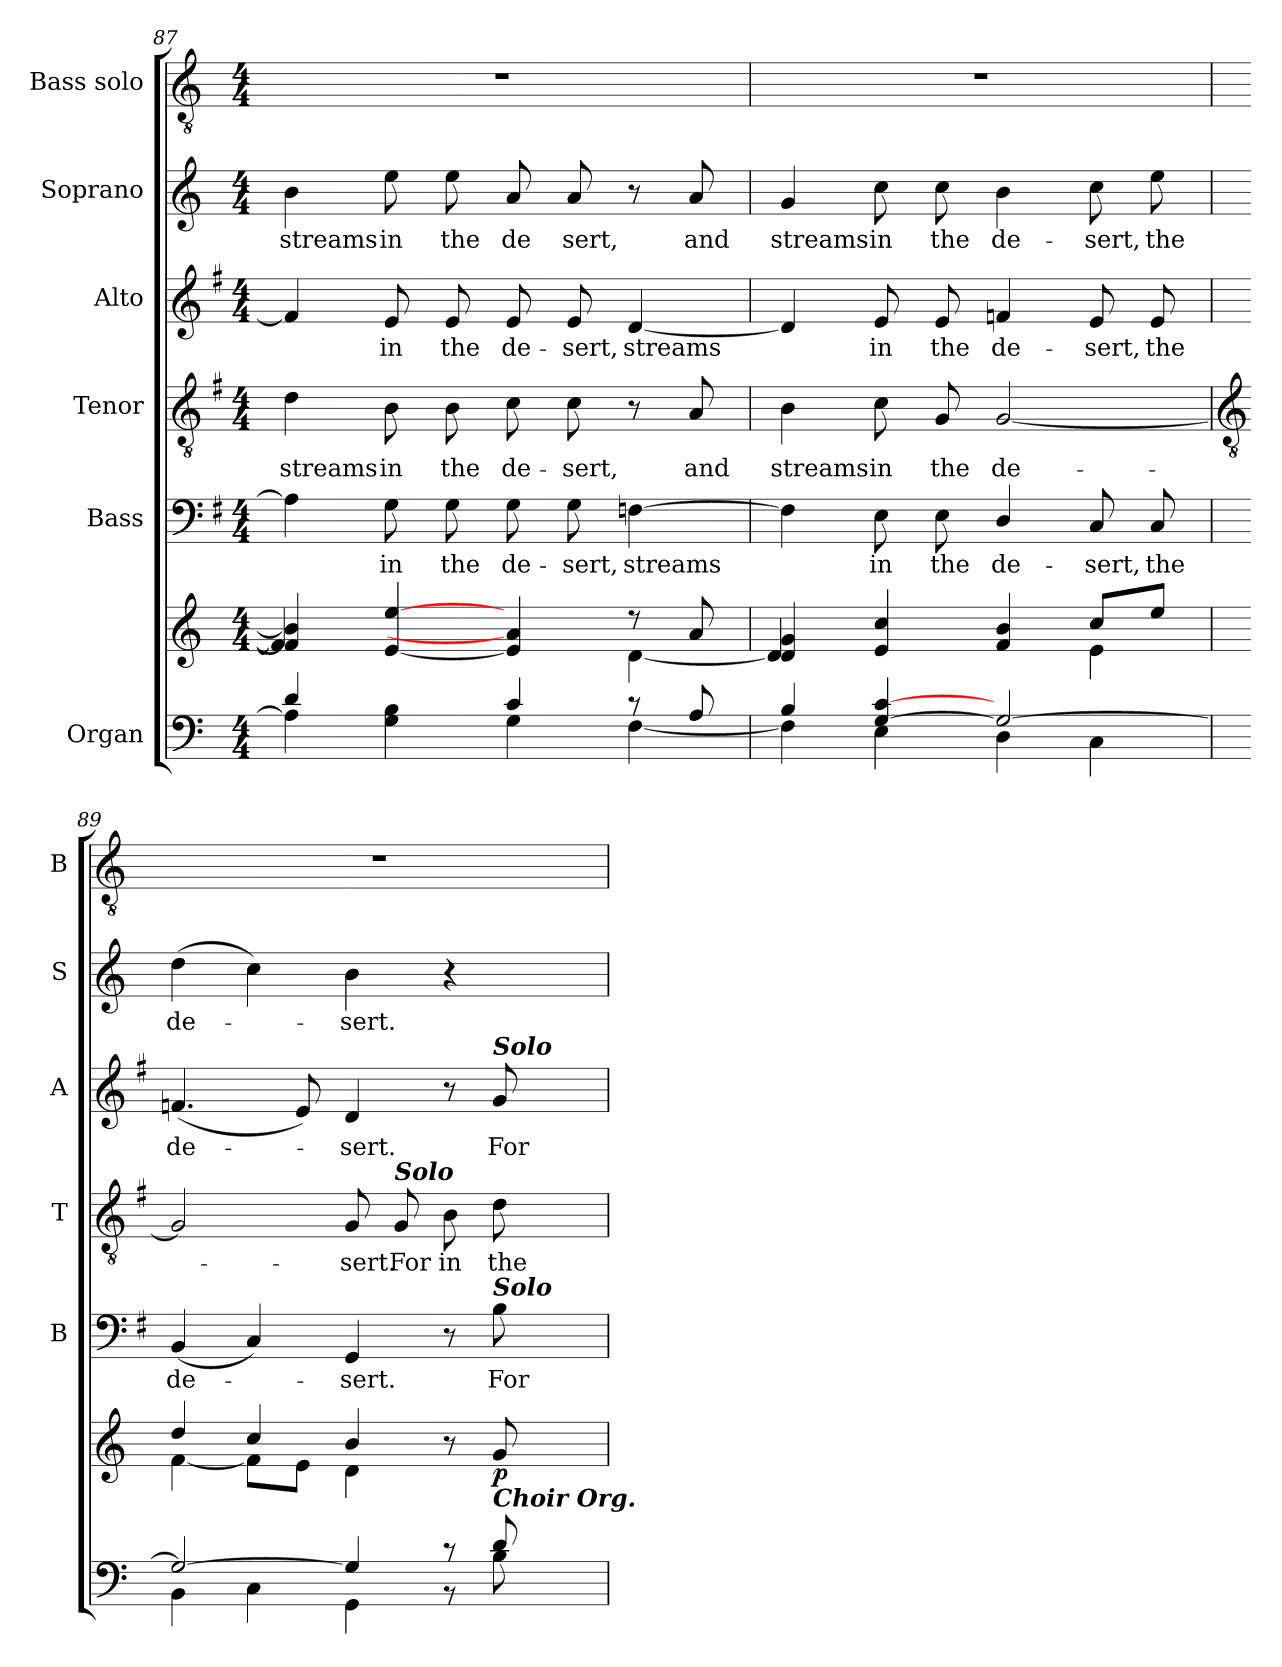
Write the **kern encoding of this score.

**kern	**kern	**dynam	**kern	**text	**kern	**text	**kern	**text	**kern	**text	**kern
*part6	*part6	*part6	*part5	*part5	*part4	*part4	*part3	*part3	*part2	*part2	*part1
*staff7	*staff6	*staff6/7	*staff5	*staff5	*staff4	*staff4	*staff3	*staff3	*staff2	*staff2	*staff1
*I"Organ	*	*	*I"Bass	*	*I"Tenor	*	*I"Alto	*	*I"Soprano	*	*I"Bass solo
*	*	*	*I'B	*	*I'T	*	*I'A	*	*I'S	*	*I'B
!!LO:LB:g=z
*clefF4	*clefG2	*	*clefF4	*	*clefGv2	*	*clefG2	*	*clefG2	*	*clefGv2
*k[]	*k[]	*	*k[f#]	*	*k[f#]	*	*k[f#]	*	*k[]	*	*k[]
*C:	*C:	*	*G:	*	*G:	*	*G:	*	*C:	*	*C:
*M4/4	*M4/4	*	*M4/4	*	*M4/4	*	*M4/4	*	*M4/4	*	*M4/4
=87	=87	=87	=87	=87	=87	=87	=87	=87	=87	=87	=87
*^	*^	*	*	*	*	*	*	*	*	*	*
!	!	!	!	!	!	!	!	!LO:LY:b	!	!	!	!LO:LY:b	!
4d	4A]	4f] 4b]	4f/]	.	4A]	.	4d	streams	4f]	.	4b	streams	1r
!	!	!	!	!	!	!LO:LY:b	!	!LO:LY:b	!	!LO:LY:b	!	!LO:LY:b	!
4G\ 4B\	4ryy	[4e [4ee	2ryy	.	8G	in	8B	in	8e	in	8ee	in	.
!	!	!	!	!	!	!LO:LY:b	!	!LO:LY:b	!	!LO:LY:b	!	!LO:LY:b	!
.	.	.	.	.	8G	the	8B	the	8e	the	8ee	the	.
!	!	!	!	!	!	!LO:LY:b	!	!LO:LY:b	!	!LO:LY:b	!	!LO:LY:b	!
4c	4G	4e] 4a]	.	.	8G	de-	8c	de-	8e	de-	8a	de	.
!	!	!	!	!	!	!LO:LY:b	!	!LO:LY:b	!	!LO:LY:b	!	!LO:LY:b	!
.	.	.	.	.	8G	-sert,	8c	-sert,	8e	-sert,	8a	sert,	.
!	!	!	!	!	!	!LO:LY:b	!	!	!	!LO:LY:b	!	!	!
8r	[4F	8r	[4d\	.	[4Fn	streams	8r	.	[4d	streams	8r	.	.
!	!	!	!	!	!	!	!	!LO:LY:b	!	!	!	!LO:LY:b	!
8A/	.	8a	.	.	.	.	8A	and	.	.	8a	and	.
=88	=88	=88	=88	=88	=88	=88	=88	=88	=88	=88	=88	=88	=88
!	!	!	!	!	!	!	!	!LO:LY:b	!	!	!	!LO:LY:b	!
4B	4F]	4d 4g	4d/]	.	4F]	.	4B	streams	4d]	.	4g	streams	1r
!	!	!	!	!	!	!LO:LY:b	!	!LO:LY:b	!	!LO:LY:b	!	!LO:LY:b	!
[4G [4c	4E	4e 4cc	4ryy	.	8E	in	8c	in	8e	in	8cc	in	.
!	!	!	!	!	!	!LO:LY:b	!	!LO:LY:b	!	!LO:LY:b	!	!LO:LY:b	!
.	.	.	.	.	8E	the	8G	the	8e	the	8cc	the	.
!	!	!	!	!	!	!LO:LY:b	!	!LO:LY:b	!	!LO:LY:b	!	!LO:LY:b	!
2G/_	4D	4f 4b	4ryy	.	4D/	de-	[2G	de-	4fn	de-	4b	de-	.
!	!	!	!	!	!	!LO:LY:b	!	!	!	!LO:LY:b	!	!LO:LY:b	!
.	4C\	8cc/L	4e\	.	8C	-sert,	.	.	8e	-sert,	8cc	-sert,	.
!	!	!	!	!	!	!LO:LY:b	!	!	!	!LO:LY:b	!	!LO:LY:b	!
.	.	8ee/J	.	.	8C	the	.	.	8e	the	8ee	the	.
!!LO:LB:g=z
=89	=89	=89	=89	=89	=89	=89	=89	=89	=89	=89	=89	=89	=89
*	*	*	*	*	*	*	*clefGv2	*	*	*	*	*	*
!	!	!	!	!	!	!LO:LY:b	!	!	!	!LO:LY:b	!	!LO:LY:b	!
2G/_	4BB\	4dd/	[4f\	.	(<4BB	de-	2G]	.	(<4.fn	de-	(>4dd	de-	1r
.	4C\	4cc/	8f\L]	.	4C)	.	.	.	.	.	4cc)	.	.
.	.	.	8e\J	.	.	.	.	.	8e)	.	.	.	.
!	!	!	!	!	!	!LO:LY:b	!	!LO:LY:b	!	!LO:LY:b	!	!LO:LY:b	!
4G/]	4GG\	4b/	4d\	.	4GG	sert.	8G	sert.	4d	sert.	4b	sert.	.
!	!	!	!	!	!	!	!LO:TX:a:Bi:t=Solo	!	!	!	!	!	!
!	!	!	!	!	!	!	!	!LO:LY:b	!	!	!	!	!
.	.	.	.	.	.	.	8G	For	.	.	.	.	.
!	!	!	!	!	!	!	!	!LO:LY:b	!	!	!	!	!
8r	8r	8r	4ryy	.	8r	.	8B	in	8r	.	4r	.	.
!	!	!	!	!	!	!	!	!	!LO:TX:a:Bi:t=Solo	!	!	!	!
!	!	!	!	!	!LO:TX:a:Bi:t=Solo	!	!	!	!	!	!	!	!
!LO:TX:a:Bi:t=Choir Org.	!	!	!	!	!	!	!	!	!	!	!	!	!
!	!	!	!	!LO:DY:b	!	!LO:LY:b	!	!LO:LY:b	!	!LO:LY:b	!	!	!
8d/	8B\	8g/	.	p	8B	For	8d	the	8g	For	.	.	.
*v	*v	*	*	*	*	*	*	*	*	*	*	*	*
*	*v	*v	*	*	*	*	*	*	*	*	*	*
=	=	=	=	=	=	=	=	=	=	=	=
*-	*-	*-	*-	*-	*-	*-	*-	*-	*-	*-	*-
